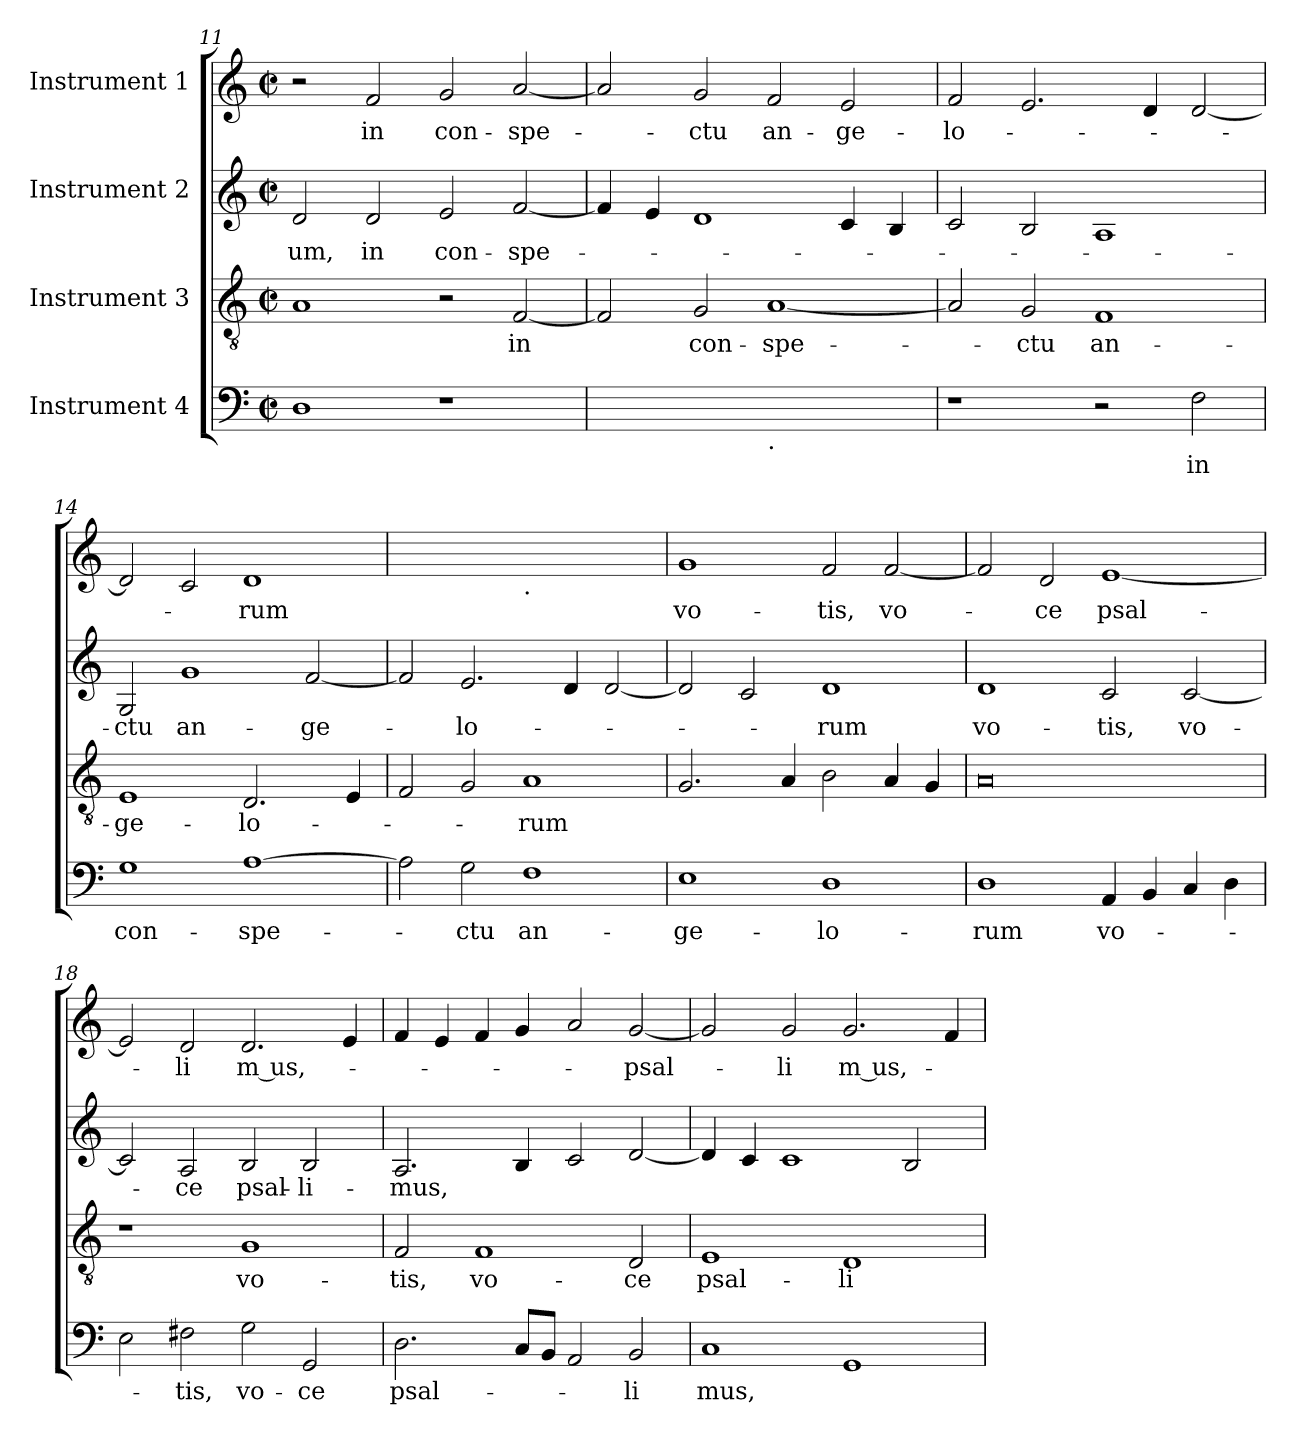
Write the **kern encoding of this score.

**kern	**text	**kern	**text	**kern	**text	**kern	**text
*part4	*part4	*part3	*part3	*part2	*part2	*part1	*part1
*staff4	*staff4	*staff3	*staff3	*staff2	*staff2	*staff1	*staff1
*I"Instrument 4	*	*I"Instrument 3	*	*I"Instrument 2	*	*I"Instrument 1	*
*clefF4	*	*clefGv2	*	*clefG2	*	*clefG2	*
*k[]	*	*k[]	*	*k[]	*	*k[]	*
*M2/2	*	*M2/2	*	*M2/2	*	*M2/2	*
*met(c|)	*	*met(c|)	*	*met(c|)	*	*met(c|)	*
=11	=11	=11	=11	=11	=11	=11	=11
!	!	!	!	!	!LO:LY:b	!	!
1D	.	1A	.	2d/	-um,	2r	.
!	!	!	!	!	!LO:LY:b	!	!LO:LY:b
.	.	.	.	2d/	in	2f/	in
!	!	!	!	!	!LO:LY:b	!	!LO:LY:b
1r	.	2r	.	2e/	con-	2g/	con-
!	!	!	!LO:LY:b	!	!LO:LY:b	!	!LO:LY:b
.	.	[<2F/	in	[<2f/	-spe-	[<2a/	-spe-
=12	=12	=12	=12	=12	=12	=12	=12
1ryy	.	2F/]	.	4f/]	.	2a/]	.
.	.	.	.	4e/	.	.	.
!	!	!	!LO:LY:b	!	!	!	!LO:LY:b
.	.	2G/	con-	1d	.	2g/	-ctu
!LO:TX:b:t=.	!	!	!	!	!	!	!
!	!	!	!LO:LY:b	!	!	!	!LO:LY:b
1ryy	.	[<1A	-spe-	.	.	2f/	an-
!	!	!	!	!	!	!	!LO:LY:b
.	.	.	.	4c/	.	2e/	-ge-
.	.	.	.	4B/	.	.	.
=13	=13	=13	=13	=13	=13	=13	=13
!	!	!	!	!	!	!	!LO:LY:b
1r	.	2A/]	.	2c/	.	2f/	-lo-
!	!	!	!LO:LY:b	!	!	!	!
.	.	2G/	-ctu	2B/	.	2.e/	.
!	!	!	!LO:LY:b	!	!	!	!
2r	.	1F	an-	1A	.	.	.
.	.	.	.	.	.	4d/	.
!	!LO:LY:b	!	!	!	!	!	!
2F\	in	.	.	.	.	[<2d/	.
=14	=14	=14	=14	=14	=14	=14	=14
!	!LO:LY:b	!	!LO:LY:b	!	!LO:LY:b	!	!
1G	con-	1E	-ge-	2G/	-ctu	2d/]	.
!	!	!	!	!	!LO:LY:b	!	!
.	.	.	.	1g	an-	2c/	.
!	!LO:LY:b	!	!LO:LY:b	!	!	!	!LO:LY:b
[<1A	-spe-	2.D/	-lo-	.	.	1d	-rum
!	!	!	!	!	!LO:LY:b	!	!
.	.	.	.	[>2f/	-ge-	.	.
.	.	4E/	.	.	.	.	.
!!LO:LB:g=z
=15	=15	=15	=15	=15	=15	=15	=15
2A\]	.	2F/	.	2f/]	.	1ryy	.
!	!LO:LY:b	!	!	!	!LO:LY:b	!	!
2G\	-ctu	2G/	.	2.e/	-lo-	.	.
!	!	!	!	!	!	!LO:TX:b:t=.	!
!	!LO:LY:b	!	!LO:LY:b	!	!	!	!
1F	an-	1A	-rum	.	.	1ryy	.
.	.	.	.	4d/	.	.	.
.	.	.	.	[<2d/	.	.	.
=16	=16	=16	=16	=16	=16	=16	=16
!	!LO:LY:b	!	!	!	!	!	!LO:LY:b
1E	-ge-	2.G/	.	2d/]	.	1g	vo-
.	.	.	.	2c/	.	.	.
.	.	4A/	.	.	.	.	.
!	!LO:LY:b	!	!	!	!LO:LY:b	!	!LO:LY:b
1D	-lo-	2B\	.	1d	-rum	2f/	-tis,
!	!	!	!	!	!	!	!LO:LY:b
.	.	4A/	.	.	.	[<2f/	vo-
.	.	4G/	.	.	.	.	.
=17	=17	=17	=17	=17	=17	=17	=17
!	!LO:LY:b	!	!	!	!LO:LY:b	!	!
1D	-rum	0A	.	1d	vo-	2f/]	.
!	!	!	!	!	!	!	!LO:LY:b
.	.	.	.	.	.	2d/	-ce
!	!LO:LY:b	!	!	!	!LO:LY:b	!	!LO:LY:b
4AA/	vo-	.	.	2c/	-tis,	[<1e	psal-
4BB/	.	.	.	.	.	.	.
!	!	!	!	!	!LO:LY:b	!	!
4C/	.	.	.	[<2c/	vo-	.	.
4D\	.	.	.	.	.	.	.
=18	=18	=18	=18	=18	=18	=18	=18
2E\	.	1r	.	2c/]	.	2e/]	.
!	!LO:LY:b	!	!	!	!LO:LY:b	!	!LO:LY:b
2F#X\	-tis,	.	.	2A/	-ce	2d/	-li
!	!LO:LY:b	!	!LO:LY:b	!	!LO:LY:b	!	!LO:LY:b
2G\	vo-	1G	vo-	2B/	psal-	2.d/	m us,-
!	!LO:LY:b	!	!	!	!LO:LY:b	!	!
2GG/	-ce	.	.	2B/	-li-	.	.
.	.	.	.	.	.	4e/	.
=19	=19	=19	=19	=19	=19	=19	=19
!	!LO:LY:b	!	!LO:LY:b	!	!LO:LY:b	!	!
2.D\	psal-	2F/	-tis,	2.A/	-mus,	4f/	.
.	.	.	.	.	.	4e/	.
!	!	!	!LO:LY:b	!	!	!	!
.	.	1F	vo-	.	.	4f/	.
8C/L	.	.	.	4B/	.	4g/	.
8BB/J	.	.	.	.	.	.	.
2AA/	.	.	.	2c/	.	2a/	.
!	!LO:LY:b	!	!LO:LY:b	!	!	!	!LO:LY:b
2BB/	-li	2D/	-ce	[<2d/	.	[<2g/	-psal-
!!LO:PB:g=z
=20	=20	=20	=20	=20	=20	=20	=20
!	!LO:LY:b	!	!LO:LY:b	!	!	!	!
1C	mus,	1E	psal-	4d/]	.	2g/]	.
.	.	.	.	4c/	.	.	.
!	!	!	!	!	!	!	!LO:LY:b
.	.	.	.	1c	.	2g/	-li
!	!	!	!LO:LY:b	!	!	!	!LO:LY:b
1GG	.	1D	-li-	.	.	2.g/	m us,-
.	.	.	.	2B/	.	.	.
.	.	.	.	.	.	4f/	.
=	=	=	=	=	=	=	=
*-	*-	*-	*-	*-	*-	*-	*-
